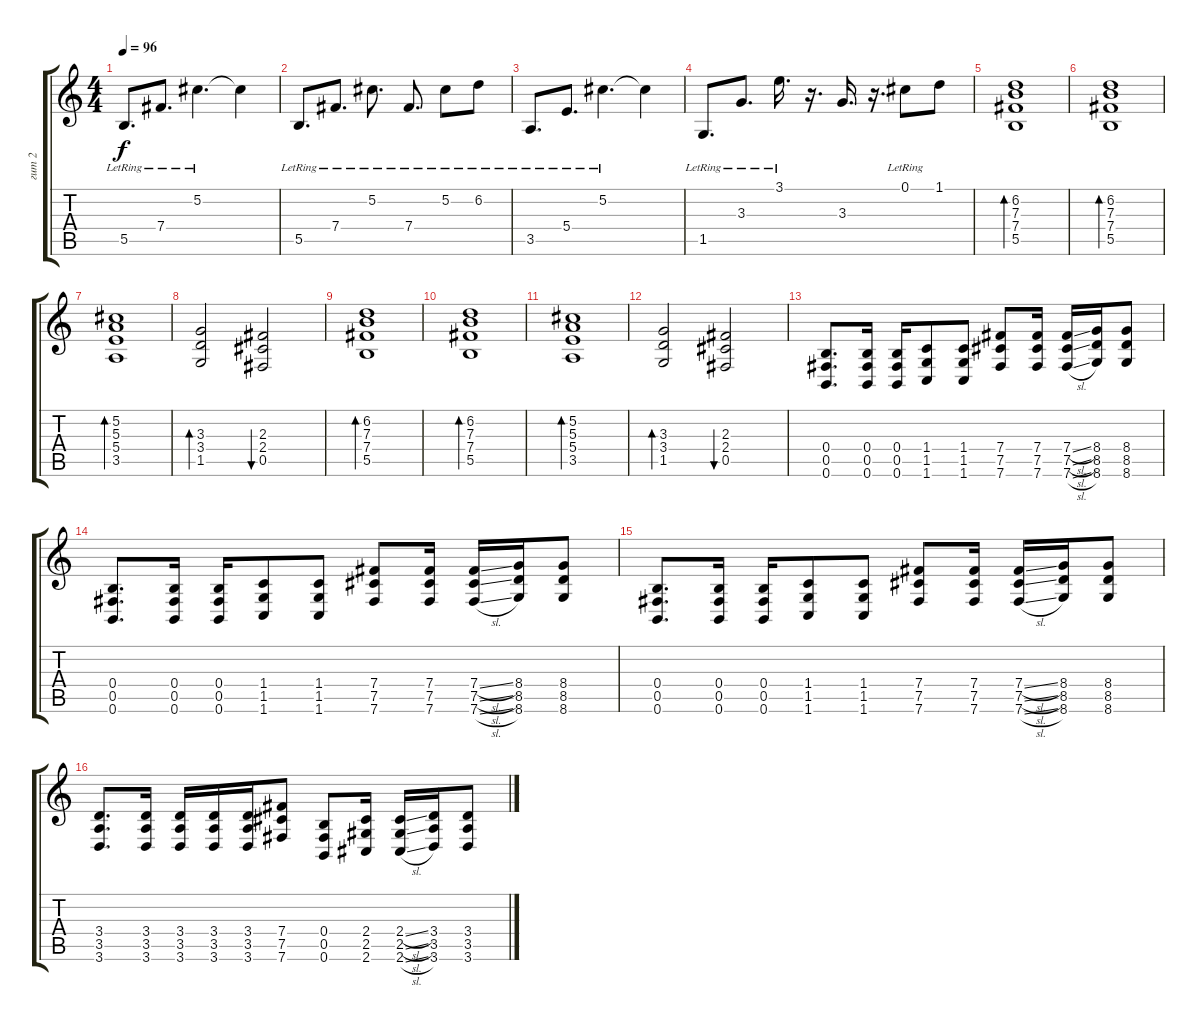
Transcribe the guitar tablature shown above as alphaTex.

\track ("гит 2" "гит 2") {instrument distortionguitar}
\staff {score tabs}
\tuning (Db4 Ab3 E3 B2 Gb2 B1) {hide}
\ts (4 4)
\tempo 96
\clef g2
\ks c
5.5{lr}.8{d dy f} 7.4{lr}.8{d} 5.2{lr}.4{d} 5.2{t}.4 |
5.5{lr}.8{d} 7.4{lr}.8{d} 5.2{lr}.8{d} 7.4{lr}.8{d} 5.2{lr}.8 6.2{lr}.8 |
3.5{lr}.8{d} 5.4{lr}.8{d} 5.2{lr}.4{d} 5.2{t}.4 |
1.5{lr}.8{d} 3.3{lr}.8{d} 3.1{lr}.16{d} r.16{d} 3.3.16{d} r.16{d} 0.1{lr}.8 1.1.8 |
(6.2 7.3 7.4 5.5).1{bd 240} |
(6.2 7.3 7.4 5.5).1{bd 240} |
(5.2 5.3 5.4 3.5).1{bd 240} |
(3.3 3.4 1.5).2{bd 120} (2.3 2.4 0.5).2{bu 120} |
(6.2 7.3 7.4 5.5).1{bd 240} |
(6.2 7.3 7.4 5.5).1{bd 240} |
(5.2 5.3 5.4 3.5).1{bd 240} |
(3.3 3.4 1.5).2{bd 120} (2.3 2.4 0.5).2{bu 120} |
(0.4 0.5 0.6).8{d instrument distortionguitar} (0.4 0.5 0.6).16 (0.4 0.5 0.6).16 (1.4 1.5 1.6).8 (1.4 1.5 1.6).8 (7.4 7.5 7.6).8 (7.4 7.5 7.6).16 (7.4{sl} 7.5{sl} 7.6{sl}).16 (8.4 8.5 8.6).16 (8.4 8.5 8.6).8 |
(0.4 0.5 0.6).8{d} (0.4 0.5 0.6).16 (0.4 0.5 0.6).16 (1.4 1.5 1.6).8 (1.4 1.5 1.6).8 (7.4 7.5 7.6).8 (7.4 7.5 7.6).16 (7.4{sl} 7.5{sl} 7.6{sl}).16 (8.4 8.5 8.6).16 (8.4 8.5 8.6).8 |
(0.4 0.5 0.6).8{d} (0.4 0.5 0.6).16 (0.4 0.5 0.6).16 (1.4 1.5 1.6).8 (1.4 1.5 1.6).8 (7.4 7.5 7.6).8 (7.4 7.5 7.6).16 (7.4{sl} 7.5{sl} 7.6{sl}).16 (8.4 8.5 8.6).16 (8.4 8.5 8.6).8 |
(3.4 3.5 3.6).8{d} (3.4 3.5 3.6).16 (3.4 3.5 3.6).16 (3.4 3.5 3.6).16 (3.4 3.5 3.6).16 (7.4 7.5 7.6).8 (0.4 0.5 0.6).8 (2.4 2.5 2.6).16 (2.4{sl} 2.5{sl} 2.6{sl}).16 (3.4 3.5 3.6).16 (3.4 3.5 3.6).8
